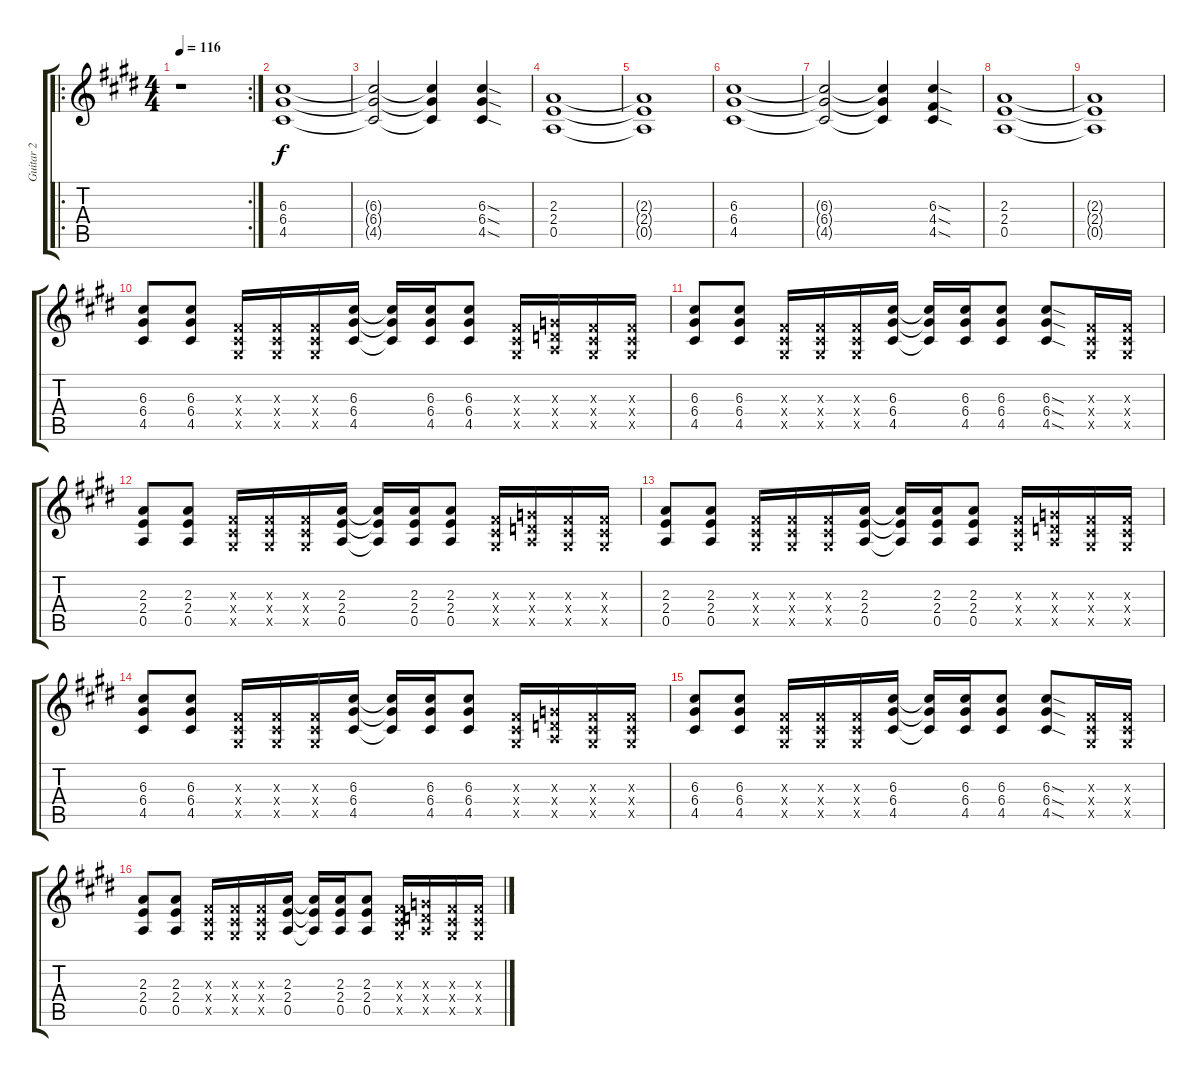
\track ("Guitar 2" "Guitar 2") {instrument distortionguitar}
\staff {score tabs}
\tuning (E4 B3 G3 D3 A2 E2) {hide}
\ro
\rc 2
\ts (4 4)
\tempo 116
\clef g2
\ks e
r.1{dy f instrument distortionguitar} |
(6.3 6.4 4.5).1 |
(6.3{t} 6.4{t} 4.5{t}).2 (6.3{t} 6.4{t} 4.5{t}).4 (6.3{sod} 6.4{sod} 4.5{sod}).4 |
(2.3 2.4 0.5).1 |
(2.3{t} 2.4{t} 0.5{t}).1 |
(6.3 6.4 4.5).1 |
(6.3{t} 6.4{t} 4.5{t}).2 (6.3{t} 6.4{t} 4.5{t}).4 (6.3{sod} 4.4{sod} 4.5{sod}).4 |
(2.3 2.4 0.5).1 |
(2.3{t} 2.4{t} 0.5{t}).1 |
(6.3 6.4 4.5).8 (6.3 6.4 4.5).8 (-1.3{x} -1.4{x} -1.5{x}).16 (-1.3{x} -1.4{x} -1.5{x}).16 (-1.3{x} -1.4{x} -1.5{x}).16 (6.3 6.4 4.5).16 (6.3{t} 6.4{t} 4.5{t}).16 (6.3 6.4 4.5).16 (6.3 6.4 4.5).8 (-1.3{x} -1.4{x} -1.5{x}).16 (0.3{x} 0.4{x} 0.5{x}).16 (-1.3{x} -1.4{x} -1.5{x}).16 (-1.3{x} -1.4{x} -1.5{x}).16 |
(6.3 6.4 4.5).8 (6.3 6.4 4.5).8 (-1.3{x} -1.4{x} -1.5{x}).16 (-1.3{x} -1.4{x} -1.5{x}).16 (-1.3{x} -1.4{x} -1.5{x}).16 (6.3 6.4 4.5).16 (6.3{t} 6.4{t} 4.5{t}).16 (6.3 6.4 4.5).16 (6.3 6.4 4.5).8 (6.3{sod} 6.4{sod} 4.5{sod}).8 (-1.3{x} -1.4{x} -1.5{x}).16 (-1.3{x} -1.4{x} -1.5{x}).16 |
(2.3 2.4 0.5).8 (2.3 2.4 0.5).8 (-1.3{x} -1.4{x} -1.5{x}).16 (-1.3{x} -1.4{x} -1.5{x}).16 (-1.3{x} -1.4{x} -1.5{x}).16 (2.3 2.4 0.5).16 (2.3{t} 2.4{t} 0.5{t}).16 (2.3 2.4 0.5).16 (2.3 2.4 0.5).8 (-1.3{x} -1.4{x} -1.5{x}).16 (0.3{x} 0.4{x} 0.5{x}).16 (-1.3{x} -1.4{x} -1.5{x}).16 (-1.3{x} -1.4{x} -1.5{x}).16 |
(2.3 2.4 0.5).8 (2.3 2.4 0.5).8 (-1.3{x} -1.4{x} -1.5{x}).16 (-1.3{x} -1.4{x} -1.5{x}).16 (-1.3{x} -1.4{x} -1.5{x}).16 (2.3 2.4 0.5).16 (2.3{t} 2.4{t} 0.5{t}).16 (2.3 2.4 0.5).16 (2.3 2.4 0.5).8 (-1.3{x} -1.4{x} -1.5{x}).16 (0.3{x} 0.4{x} 0.5{x}).16 (-1.3{x} -1.4{x} -1.5{x}).16 (-1.3{x} -1.4{x} -1.5{x}).16 |
(6.3 6.4 4.5).8 (6.3 6.4 4.5).8 (-1.3{x} -1.4{x} -1.5{x}).16 (-1.3{x} -1.4{x} -1.5{x}).16 (-1.3{x} -1.4{x} -1.5{x}).16 (6.3 6.4 4.5).16 (6.3{t} 6.4{t} 4.5{t}).16 (6.3 6.4 4.5).16 (6.3 6.4 4.5).8 (-1.3{x} -1.4{x} -1.5{x}).16 (0.3{x} 0.4{x} 0.5{x}).16 (-1.3{x} -1.4{x} -1.5{x}).16 (-1.3{x} -1.4{x} -1.5{x}).16 |
(6.3 6.4 4.5).8 (6.3 6.4 4.5).8 (-1.3{x} -1.4{x} -1.5{x}).16 (-1.3{x} -1.4{x} -1.5{x}).16 (-1.3{x} -1.4{x} -1.5{x}).16 (6.3 6.4 4.5).16 (6.3{t} 6.4{t} 4.5{t}).16 (6.3 6.4 4.5).16 (6.3 6.4 4.5).8 (6.3{sod} 6.4{sod} 4.5{sod}).8 (-1.3{x} -1.4{x} -1.5{x}).16 (-1.3{x} -1.4{x} -1.5{x}).16 |
(2.3 2.4 0.5).8 (2.3 2.4 0.5).8 (-1.3{x} -1.4{x} -1.5{x}).16 (-1.3{x} -1.4{x} -1.5{x}).16 (-1.3{x} -1.4{x} -1.5{x}).16 (2.3 2.4 0.5).16 (2.3{t} 2.4{t} 0.5{t}).16 (2.3 2.4 0.5).16 (2.3 2.4 0.5).8 (-1.3{x} -1.4{x} -1.5{x}).16 (0.3{x} 0.4{x} 0.5{x}).16 (-1.3{x} -1.4{x} -1.5{x}).16 (-1.3{x} -1.4{x} -1.5{x}).16
